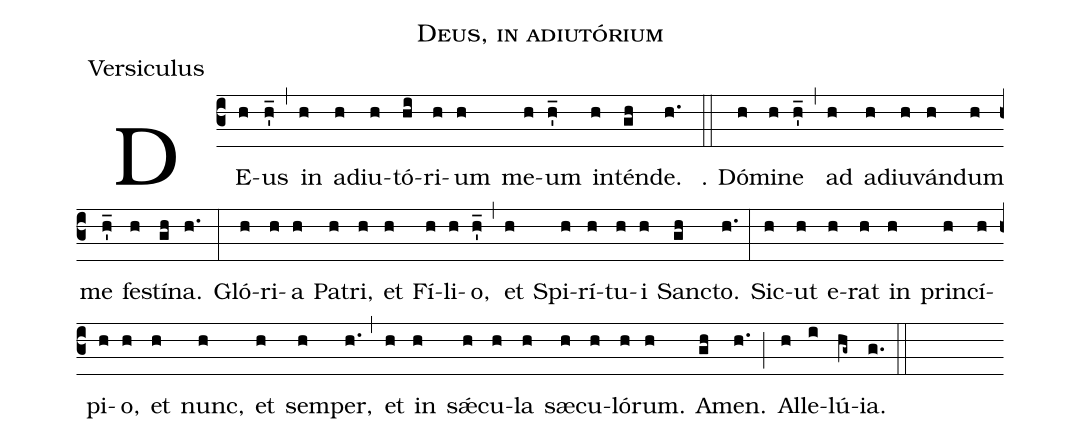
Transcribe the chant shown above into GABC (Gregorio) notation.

name:Deus, in adiutórium;
office-part:Versiculus;
%%
(c3) DE(h)us(h'_) (,)
in(h) ad(h)iu(h)tó(hi)ri(h)um(h) me(h)um(h'_) in(h)tén(gh)de.(h.) (::)

℟. Dó(h)mi(h)ne(h'_) (,)
ad(h) ad(h)iu(h)ván(h)dum(h) me(h'_) fe(h)stí(gh)na.(h.) (:)
Gló(h)ri(h)a(h) Pa(h)tri,(h) et(h) Fí(h)li(h)o,(h'_) (,)
et(h) Spi(h)rí(h)tu(h)i(h) San(gh)cto.(h.) (:)
Sic(h)ut(h) e(h)rat(h) in(h) prin(h)cí(h)pi(h)o,(h) et(h) nunc,(h) et(h) sem(h)per,(h.) (,)
et(h) in(h) sǽ(h)cu(h)la(h) sæ(h)cu(h)ló(h)rum.(h) A(gh)men.(h.) (;)
Al(h)le(i)lú(hg~)ia.(g.) (::)
